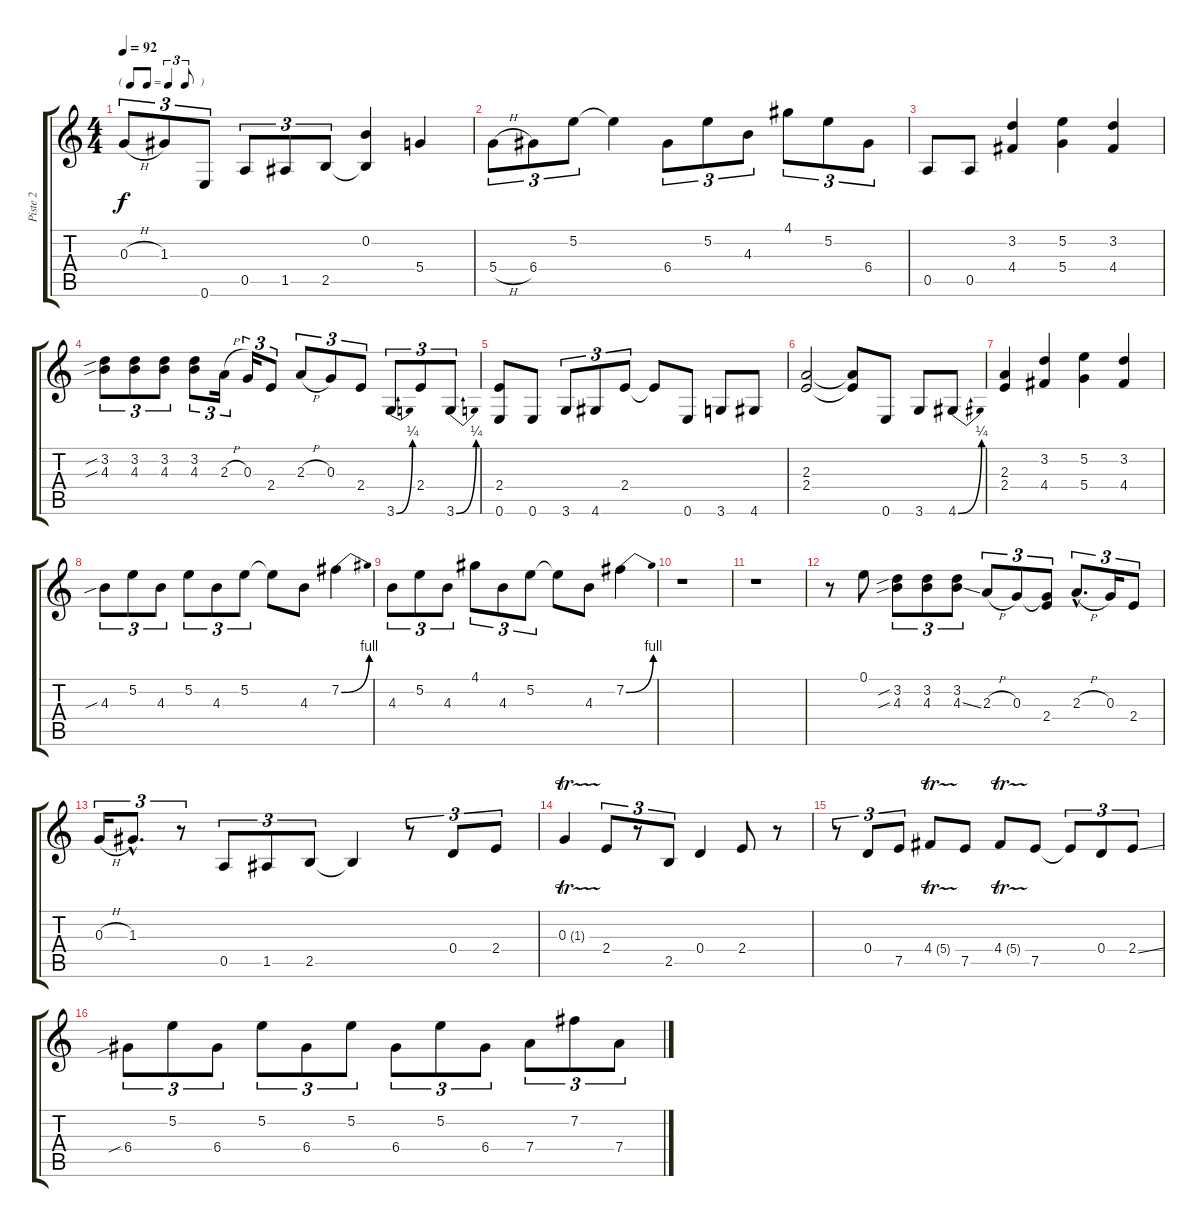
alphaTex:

\track ("Piste 2" "Piste 2") {instrument electricguitarclean}
\staff {score tabs}
\tuning (E4 B3 G3 D3 A2 E2) {hide}
\ts (4 4)
\tf triplet8th
\tempo 92
\clef g2
\ks c
0.3{h}.8{tu (3 2) dy f} 1.3.8{tu (3 2)} 0.6.8{tu (3 2)} 0.5.8{tu (3 2)} 1.5.8{tu (3 2)} 2.5.8{tu (3 2)} (0.2 2.5{t}).4 5.4.4 |
5.4{h}.8{tu (3 2)} 6.4.8{tu (3 2)} 5.2.8{tu (3 2)} 5.2{t}.4 6.4.8{tu (3 2)} 5.2.8{tu (3 2)} 4.3.8{tu (3 2)} 4.1.8{tu (3 2)} 5.2.8{tu (3 2)} 6.4.8{tu (3 2)} |
0.5.8 0.5.8 (3.2 4.4).4 (5.2 5.4).4 (3.2 4.4).4 |
(3.2{sib} 4.3{sib}).8{tu (3 2)} (3.2 4.3).8{tu (3 2)} (3.2 4.3).8{tu (3 2)} (3.2 4.3).8{tu (3 2)} 2.3{h}.16{tu (3 2)} 0.3.16{tu (3 2)} 2.4.8{tu (3 2)} 2.3{h}.8{tu (3 2)} 0.3.8{tu (3 2)} 2.4.8{tu (3 2)} 3.6{be (bend 0 0 60 1)}.8{tu (3 2)} 2.4.8{tu (3 2)} 3.6{be (bend 0 0 60 1)}.8{tu (3 2)} |
(2.4 0.6).8 0.6.8 3.6.8{tu (3 2)} 4.6.8{tu (3 2)} 2.4.8{tu (3 2)} 2.4{t}.8 0.6.8 3.6.8 4.6.8 |
(2.3 2.4).2 (2.3{t} 2.4{t}).8 0.6.8 3.6.8 4.6{be (bend 0 0 60 1)}.8 |
(2.3 2.4).4 (3.2 4.4).4 (5.2 5.4).4 (3.2 4.4).4 |
4.3{sib}.8{tu (3 2)} 5.2.8{tu (3 2)} 4.3.8{tu (3 2)} 5.2.8{tu (3 2)} 4.3.8{tu (3 2)} 5.2.8{tu (3 2)} 5.2{t}.8 4.3.8 7.2{be (bend 0 0 60 4)}.4 |
4.3.8{tu (3 2)} 5.2.8{tu (3 2)} 4.3.8{tu (3 2)} 4.1.8{tu (3 2)} 4.3.8{tu (3 2)} 5.2.8{tu (3 2)} 5.2{t}.8 4.3.8 7.2{be (bend 0 0 60 4)}.4 |
r.1 |
r.1 |
r.8 0.1.8 (3.2{sib} 4.3{sib}).8{tu (3 2)} (3.2 4.3).8{tu (3 2)} (3.2 4.3{ss}).8{tu (3 2)} 2.3{h}.8{tu (3 2)} 0.3.8{tu (3 2)} (0.3{t} 2.4).8{tu (3 2)} 2.3{h hac}.8{d tu (3 2)} 0.3.16{tu (3 2)} 2.4.8{tu (3 2)} |
0.3{h}.16{tu (3 2)} 1.3{hac}.8{d tu (3 2)} r.8{tu (3 2)} 0.5.8{tu (3 2)} 1.5.8{tu (3 2)} 2.5.8{tu (3 2)} 2.5{t}.4 r.8{tu (3 2)} 0.4.8{tu (3 2)} 2.4.8{tu (3 2)} |
0.3{tr (1 32)}.4 2.4.8{tu (3 2)} r.8{tu (3 2)} 2.5.8{tu (3 2)} 0.4.4 2.4.8 r.8 |
r.8{tu (3 2)} 0.4.8{tu (3 2)} 7.5.8{tu (3 2)} 4.4{tr (5 32)}.8 7.5.8 4.4{tr (5 32)}.8 7.5.8 7.5{t}.8{tu (3 2)} 0.4.8{tu (3 2)} 2.4{ss}.8{tu (3 2)} |
6.4{sib}.8{tu (3 2)} 5.2.8{tu (3 2)} 6.4.8{tu (3 2)} 5.2.8{tu (3 2)} 6.4.8{tu (3 2)} 5.2.8{tu (3 2)} 6.4.8{tu (3 2)} 5.2.8{tu (3 2)} 6.4.8{tu (3 2)} 7.4.8{tu (3 2)} 7.2.8{tu (3 2)} 7.4{ss}.8{tu (3 2)}
